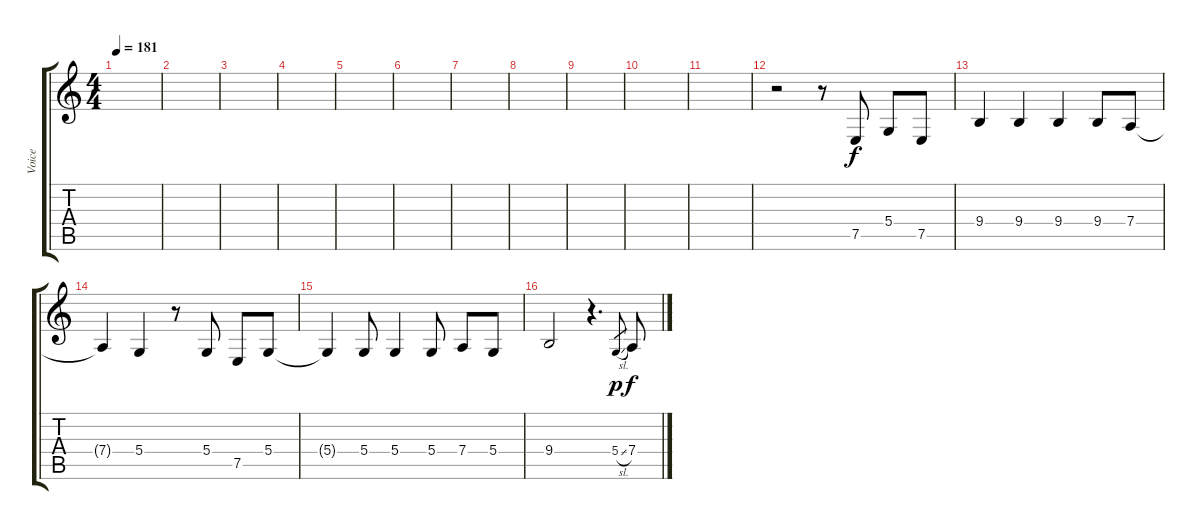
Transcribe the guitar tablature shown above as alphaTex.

\track ("Voice" "Voice") {instrument clarinet}
\staff {score tabs}
\tuning (E4 B3 G3 D3 A2 E2) {hide}
\ts (4 4)
\section ("" "")
\tempo 181
\clef g2
\ks c
|
|
|
|
|
|
|
|
|
|
|
r.2 r.8 7.5.8 5.4.8 7.5.8 |
9.4.4 9.4.4 9.4.4 9.4.8 7.4.8 |
7.4{t}.4 5.4.4 r.8 5.4.8 7.5.8 5.4.8 |
5.4{t}.4 5.4.8 5.4.4 5.4.8 7.4.8 5.4.8 |
9.4.2 r.4{d} 5.4{sl}.8{gr dy p} 7.4.8{dy f}
